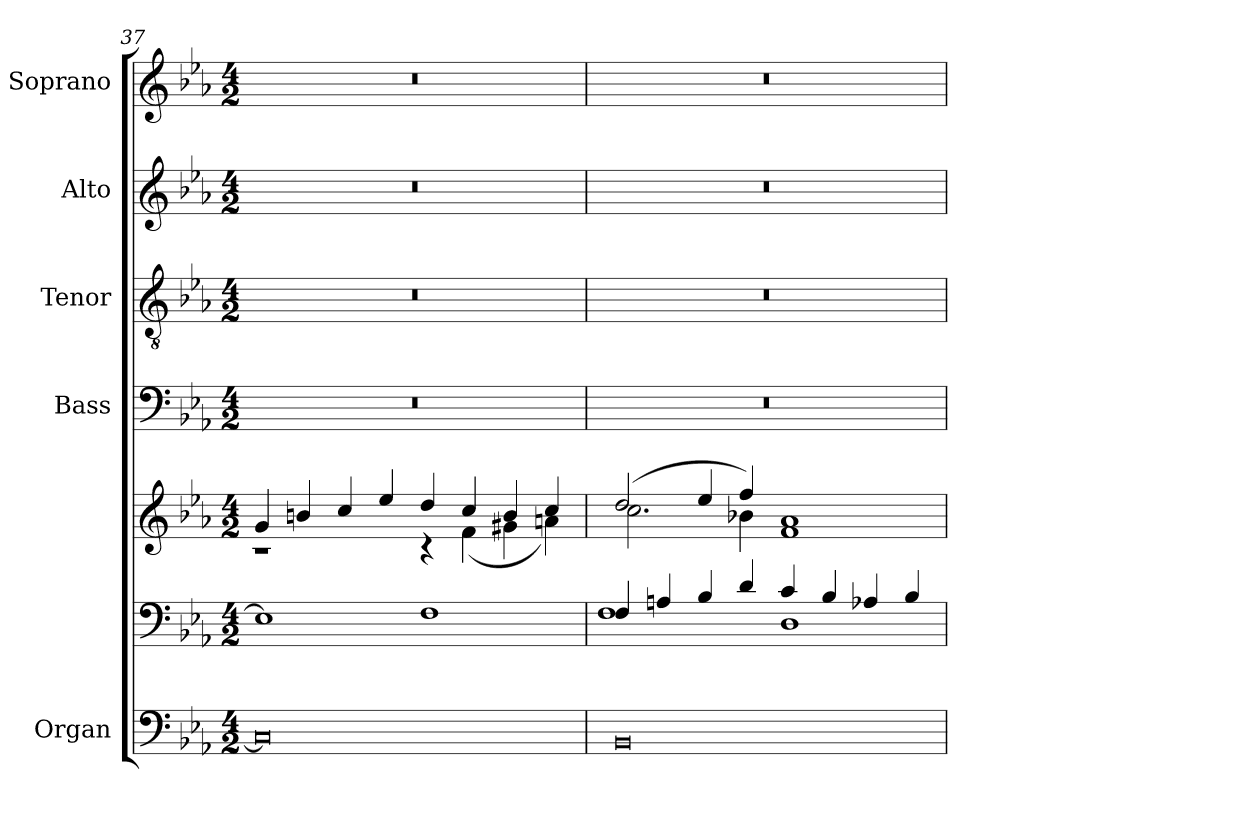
**kern	**kern	**kern	**kern	**kern	**kern	**kern
*part5	*part5	*part5	*part4	*part3	*part2	*part1
*staff7	*staff6	*staff5	*staff4	*staff3	*staff2	*staff1
*I"Organ	*	*	*I"Bass	*I"Tenor	*I"Alto	*I"Soprano
*	*	*	*	*	*	*I'Pno
!!LO:PB:g=z
*clefF4	*clefF4	*clefG2	*clefF4	*clefGv2	*clefG2	*clefG2
*k[b-e-a-]	*k[b-e-a-]	*k[b-e-a-]	*k[b-e-a-]	*k[b-e-a-]	*k[b-e-a-]	*k[b-e-a-]
*E-:	*E-:	*E-:	*E-:	*E-:	*E-:	*E-:
*M4/2	*M4/2	*M4/2	*M4/2	*M4/2	*M4/2	*M4/2
=37	=37	=37	=37	=37	=37	=37
*	*	*^	*	*	*	*
0C]	1E-]	4g/	1rc	0r	0r	0r	0r
.	.	4bn/	.	.	.	.	.
.	.	4cc/	.	.	.	.	.
.	.	4ee-/	.	.	.	.	.
.	1F	4dd/	4rc	.	.	.	.
.	.	4cc/	(<4f\	.	.	.	.
.	.	4b/	4g#X\	.	.	.	.
.	.	4cc/	4an\)	.	.	.	.
!!LO:PB:g=z
=38	=38	=38	=38	=38	=38	=38	=38
*	*^	*	*	*	*	*	*
0BB-	4F/	1F	(>2dd/	2.cc\	0r	0r	0r	0r
.	4An/	.	.	.	.	.	.	.
.	4B-/	.	4ee-/	.	.	.	.	.
.	4d/	.	4ff/)	4b-X\	.	.	.	.
.	4c/	1D	1a-	1f	.	.	.	.
.	4B-/	.	.	.	.	.	.	.
.	4A-X/	.	.	.	.	.	.	.
.	4B-/	.	.	.	.	.	.	.
*	*v	*v	*	*	*	*	*	*
*	*	*v	*v	*	*	*	*
=	=	=	=	=	=	=
*-	*-	*-	*-	*-	*-	*-
